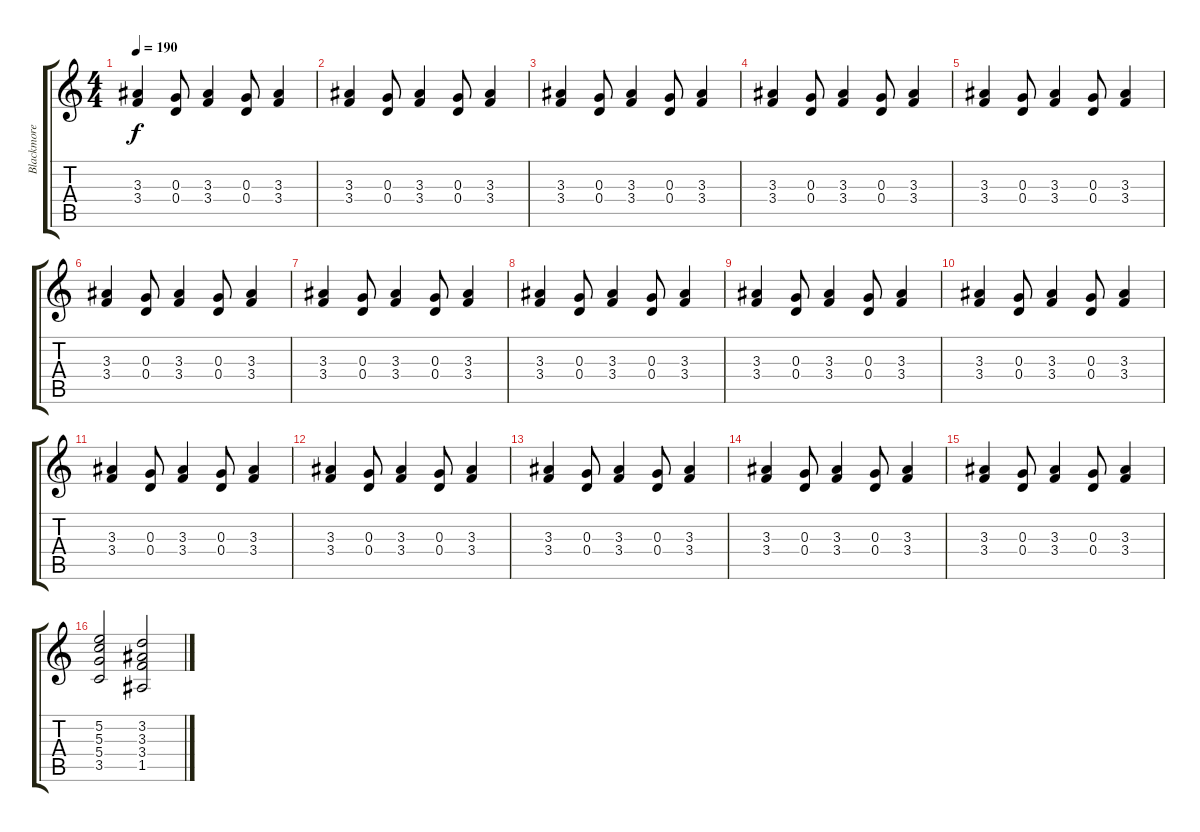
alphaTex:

\track ("Blackmore" "Blackmore") {instrument overdrivenguitar}
\staff {score tabs}
\tuning (E4 B3 G3 D3 A2 E2) {hide}
\ts (4 4)
\tempo 190
\clef g2
\ks c
(3.3 3.4).4{dy f} (0.3 0.4).8 (3.3 3.4).4 (0.3 0.4).8 (3.3 3.4).4 |
(3.3 3.4).4 (0.3 0.4).8 (3.3 3.4).4 (0.3 0.4).8 (3.3 3.4).4 |
(3.3 3.4).4 (0.3 0.4).8 (3.3 3.4).4 (0.3 0.4).8 (3.3 3.4).4 |
(3.3 3.4).4 (0.3 0.4).8 (3.3 3.4).4 (0.3 0.4).8 (3.3 3.4).4 |
(3.3 3.4).4 (0.3 0.4).8 (3.3 3.4).4 (0.3 0.4).8 (3.3 3.4).4 |
(3.3 3.4).4 (0.3 0.4).8 (3.3 3.4).4 (0.3 0.4).8 (3.3 3.4).4 |
(3.3 3.4).4 (0.3 0.4).8 (3.3 3.4).4 (0.3 0.4).8 (3.3 3.4).4 |
(3.3 3.4).4 (0.3 0.4).8 (3.3 3.4).4 (0.3 0.4).8 (3.3 3.4).4 |
(3.3 3.4).4 (0.3 0.4).8 (3.3 3.4).4 (0.3 0.4).8 (3.3 3.4).4 |
(3.3 3.4).4 (0.3 0.4).8 (3.3 3.4).4 (0.3 0.4).8 (3.3 3.4).4 |
(3.3 3.4).4 (0.3 0.4).8 (3.3 3.4).4 (0.3 0.4).8 (3.3 3.4).4 |
(3.3 3.4).4 (0.3 0.4).8 (3.3 3.4).4 (0.3 0.4).8 (3.3 3.4).4 |
(3.3 3.4).4 (0.3 0.4).8 (3.3 3.4).4 (0.3 0.4).8 (3.3 3.4).4 |
(3.3 3.4).4 (0.3 0.4).8 (3.3 3.4).4 (0.3 0.4).8 (3.3 3.4).4 |
(3.3 3.4).4 (0.3 0.4).8 (3.3 3.4).4 (0.3 0.4).8 (3.3 3.4).4 |
(5.2 5.3 5.4 3.5).2 (3.2 3.3 3.4 1.5).2
